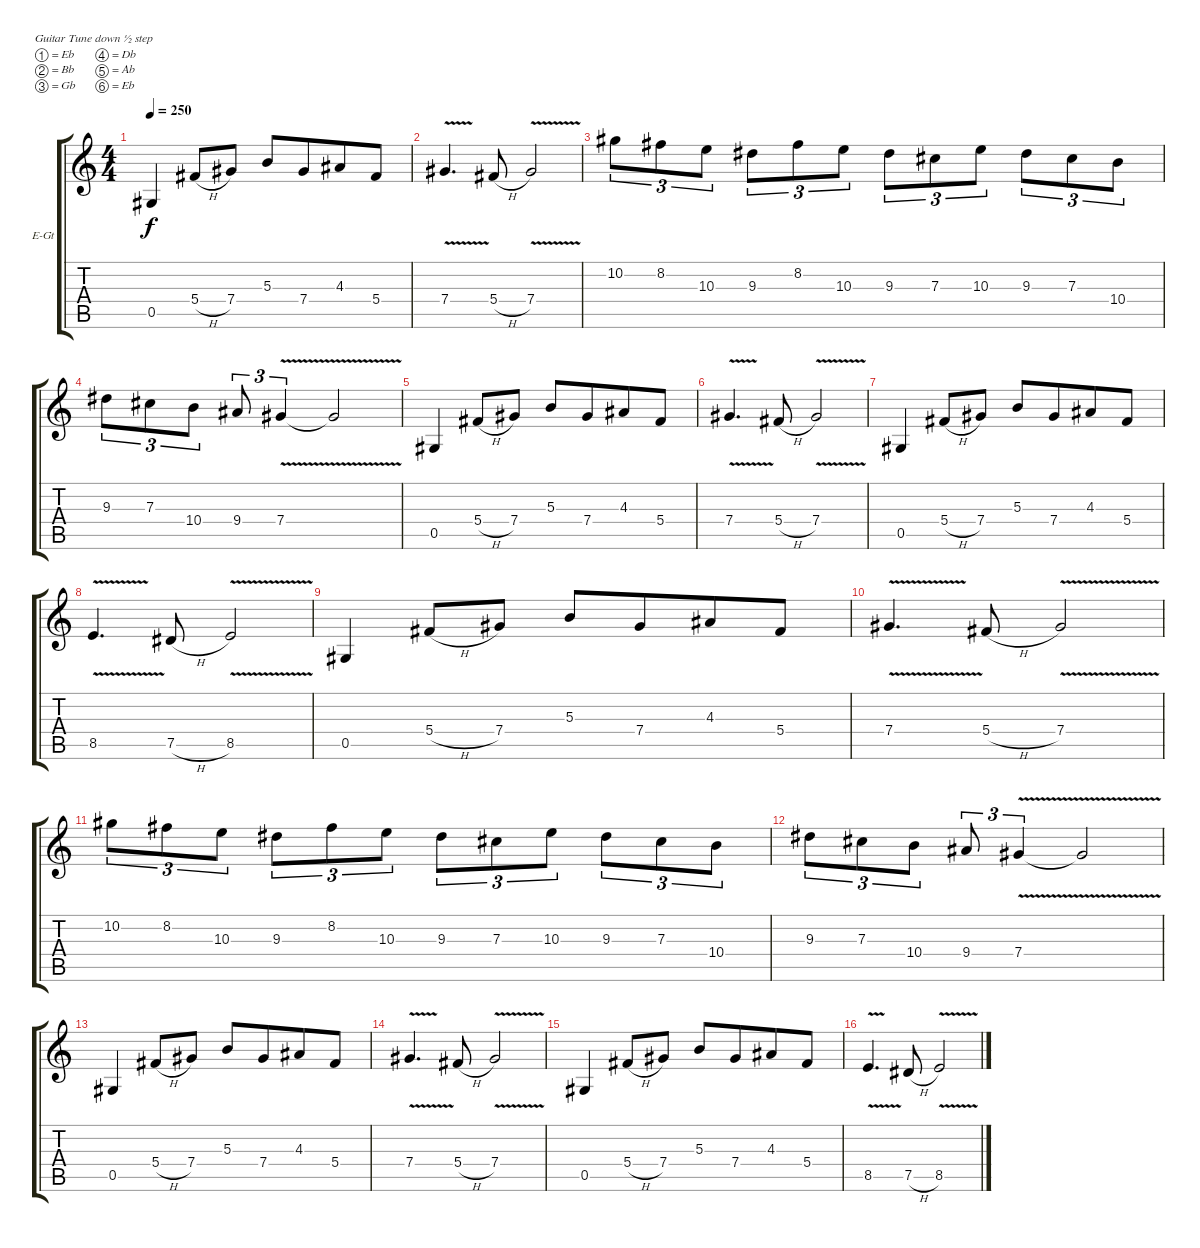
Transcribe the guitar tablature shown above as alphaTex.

\bracketExtendMode groupsimilarinstruments
\firstSystemTrackNameOrientation horizontal
\otherSystemsTrackNameOrientation horizontal
\track ("Gitár 1 (Yngwie Malmsteen)" "E-Gt") {instrument distortionguitar}
\staff {score tabs}
\tuning (Eb4 Bb3 Gb3 Db3 Ab2 Eb2)
\ts (4 4)
\tempo 250
\clef g2
\ks c
0.5.4{dy f} 5.4{h}.8 7.4.8 5.3.8 7.4.8{beam merge} 4.3.8 5.4.8 |
7.4{v}.4{d} 5.4{h}.8 7.4{v}.2 |
10.2.8{tu (3 2)} 8.2.8{tu (3 2)} 10.3.8{tu (3 2)} 9.3.8{tu (3 2)} 8.2.8{tu (3 2)} 10.3.8{tu (3 2)} 9.3.8{tu (3 2)} 7.3.8{tu (3 2)} 10.3.8{tu (3 2)} 9.3.8{tu (3 2)} 7.3.8{tu (3 2)} 10.4.8{tu (3 2)} |
9.3.8{tu (3 2)} 7.3.8{tu (3 2)} 10.4.8{tu (3 2)} 9.4.8{tu (3 2)} 7.4{v}.4{tu (3 2)} 7.4{v t}.2 |
0.5.4 5.4{h}.8 7.4.8 5.3.8 7.4.8{beam merge} 4.3.8 5.4.8 |
7.4{v}.4{d} 5.4{h}.8 7.4{v}.2 |
0.5.4 5.4{h}.8 7.4.8 5.3.8 7.4.8{beam merge} 4.3.8 5.4.8 |
8.5{v}.4{d} 7.5{h}.8 8.5{v}.2 |
0.5.4 5.4{h}.8 7.4.8 5.3.8 7.4.8{beam merge} 4.3.8 5.4.8 |
7.4{v}.4{d} 5.4{h}.8 7.4{v}.2 |
10.2.8{tu (3 2)} 8.2.8{tu (3 2)} 10.3.8{tu (3 2)} 9.3.8{tu (3 2)} 8.2.8{tu (3 2)} 10.3.8{tu (3 2)} 9.3.8{tu (3 2)} 7.3.8{tu (3 2)} 10.3.8{tu (3 2)} 9.3.8{tu (3 2)} 7.3.8{tu (3 2)} 10.4.8{tu (3 2)} |
9.3.8{tu (3 2)} 7.3.8{tu (3 2)} 10.4.8{tu (3 2)} 9.4.8{tu (3 2)} 7.4{v}.4{tu (3 2)} 7.4{v t}.2 |
0.5.4 5.4{h}.8 7.4.8 5.3.8 7.4.8{beam merge} 4.3.8 5.4.8 |
7.4{v}.4{d} 5.4{h}.8 7.4{v}.2 |
0.5.4 5.4{h}.8 7.4.8 5.3.8 7.4.8{beam merge} 4.3.8 5.4.8 |
8.5{v}.4{d} 7.5{h}.8 8.5{v}.2
